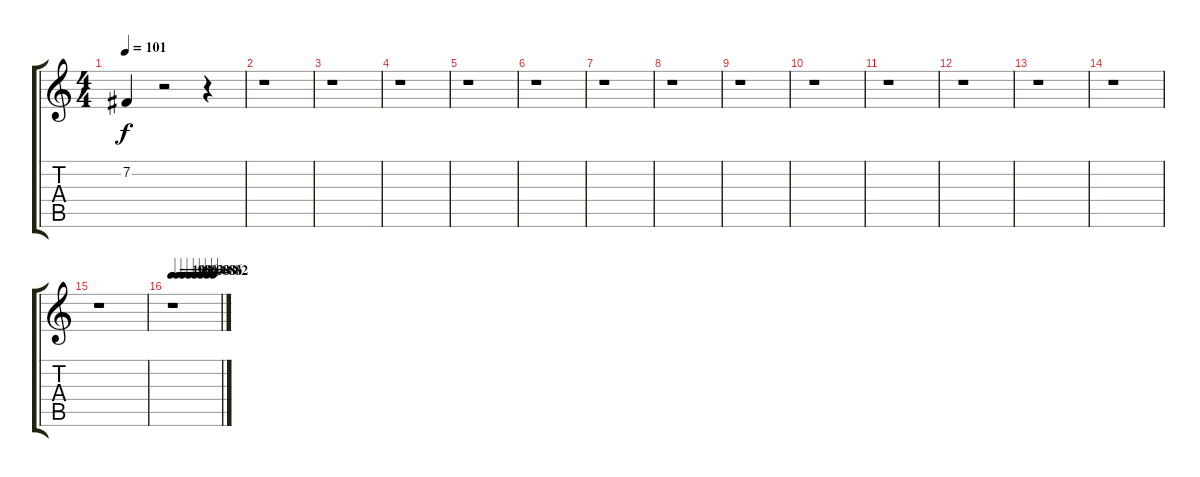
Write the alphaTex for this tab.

\track "" {instrument clarinet}
\staff {score tabs}
\tuning (E4 B3 G3 D3 A2 E2) {hide}
\ts (4 4)
\tempo 101
\clef g2
\ks c
7.2{t}.4{dy f} r.2 r.4 |
r.1 |
r.1 |
r.1 |
r.1 |
r.1 |
r.1 |
r.1 |
r.1 |
r.1 |
r.1 |
r.1 |
r.1 |
r.1 |
r.1 |
\tempo 101
\tempo (98 0.125)
\tempo (96 0.25)
\tempo (93 0.375)
\tempo (90 0.5)
\tempo (88 0.625)
\tempo (86 0.75)
\tempo (82 0.875)
r.1
